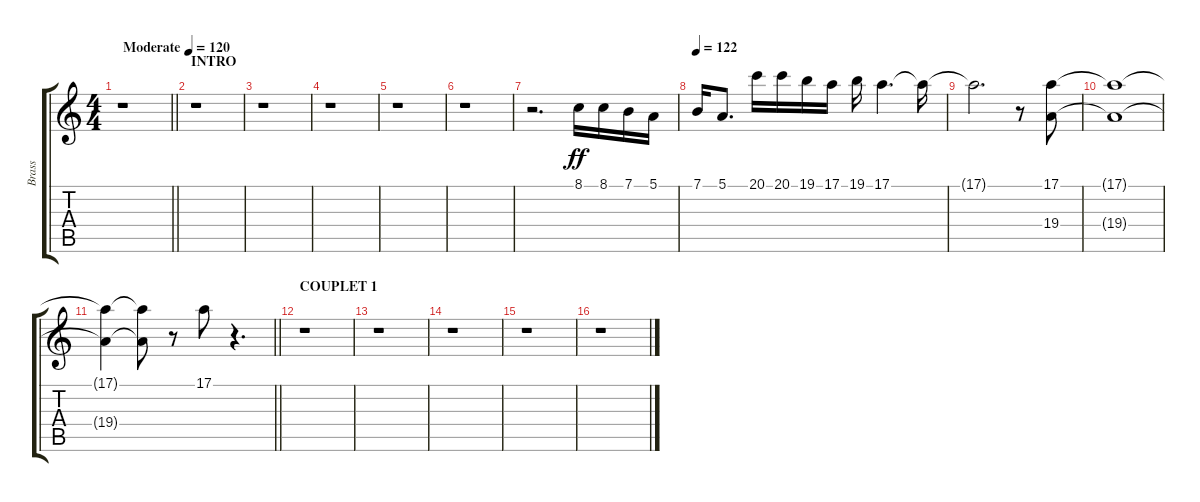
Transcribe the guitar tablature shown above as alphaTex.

\track ("Brass" "Brass") {instrument brasssection}
\staff {score tabs}
\tuning (E4 B3 G3 D3 A2 E2) {hide}
\ts (4 4)
\tempo (120 "Moderate")
\clef g2
\barLineRight lightlight
\ks c
r.1{dy ff instrument brasssection} |
\section ("" "INTRO")
r.1 |
r.1 |
r.1 |
r.1 |
r.1 |
r.2{d} 8.1.16 8.1.16 7.1.16 5.1.16 |
\tempo 122
7.1.16 5.1.8{d} 20.1.16 20.1.16 19.1.16 17.1.16 19.1.16 17.1.4{d} 17.1{t}.16 |
17.1{t}.2{d} r.8 (17.1 19.4).8 |
(17.1{t} 19.4{t}).1 |
\barLineRight lightlight
(17.1{t} 19.4{t}).4 (17.1{t} 19.4{t}).8 r.8 17.1.8 r.4{d} |
\section ("" "COUPLET 1")
r.1 |
r.1 |
r.1 |
r.1 |
r.1
